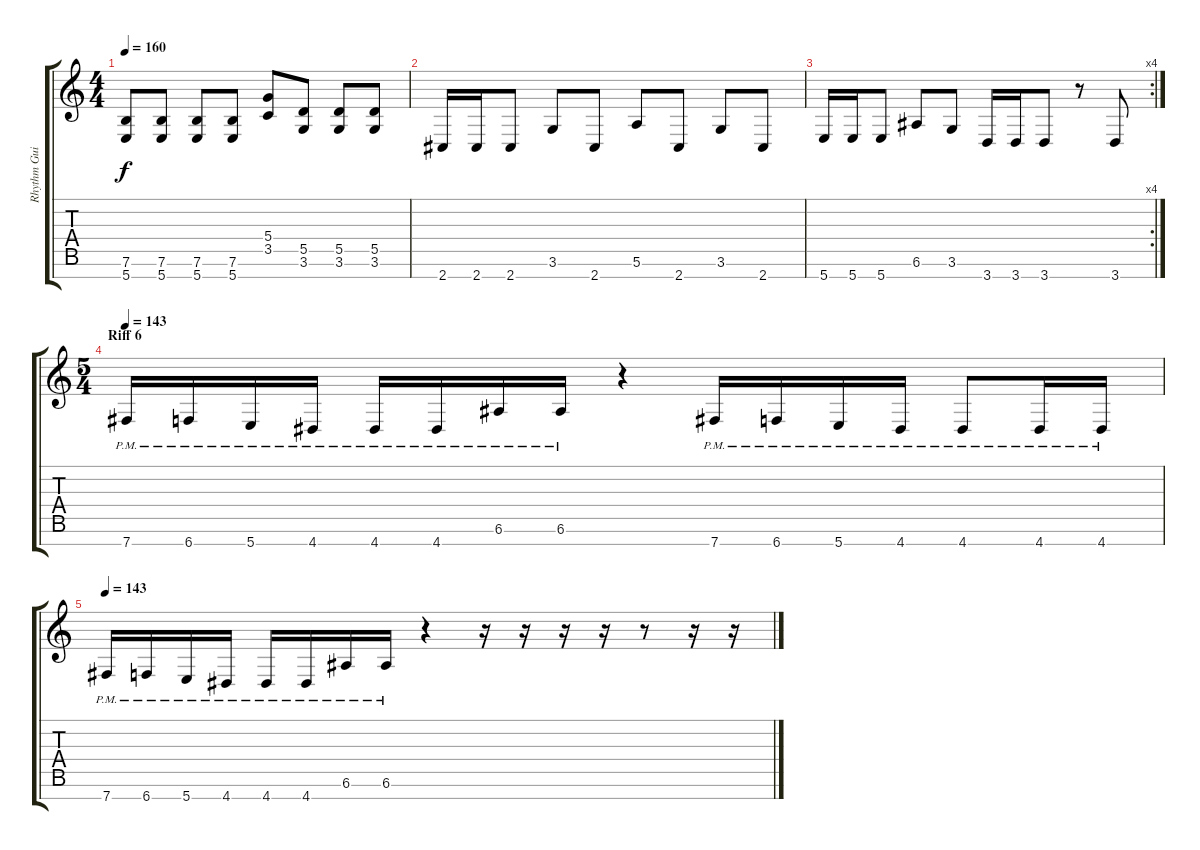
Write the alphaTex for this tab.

\track ("Rhythm Guitar L" "Rhythm Gui") {instrument distortionguitar}
\staff {score tabs}
\tuning (E4 B3 G3 D3 A2 E2 B1) {hide}
\ts (4 4)
\tempo 160
\clef g2
\ks c
(7.6 5.7).8{dy f} (7.6 5.7).8 (7.6 5.7).8 (7.6 5.7).8 (5.4 3.5).8 (5.5 3.6).8 (5.5 3.6).8 (5.5 3.6).8 |
2.7.16 2.7.16 2.7.8 3.6.8 2.7.8 5.6.8 2.7.8 3.6.8 2.7.8 |
\rc 4
5.7.16 5.7.16 5.7.8 6.6.8 3.6.8 3.7.16 3.7.16 3.7.8 r.8 3.7.8 |
\ts (5 4)
\section ("" "Riff 6")
\tempo 143
7.7{pm}.16 6.7{pm}.16 5.7{pm}.16 4.7{pm}.16 4.7{pm}.16 4.7{pm}.16 6.6{pm}.16 6.6{pm}.16 r.4 7.7{pm}.16 6.7{pm}.16 5.7{pm}.16 4.7{pm}.16 4.7{pm}.8 4.7{pm}.16 4.7{pm}.16 |
\tempo 143
7.7{pm}.16 6.7{pm}.16 5.7{pm}.16 4.7{pm}.16 4.7{pm}.16 4.7{pm}.16 6.6{pm}.16 6.6{pm}.16 r.4 r.16 r.16 r.16 r.16 r.8 r.16 r.16
